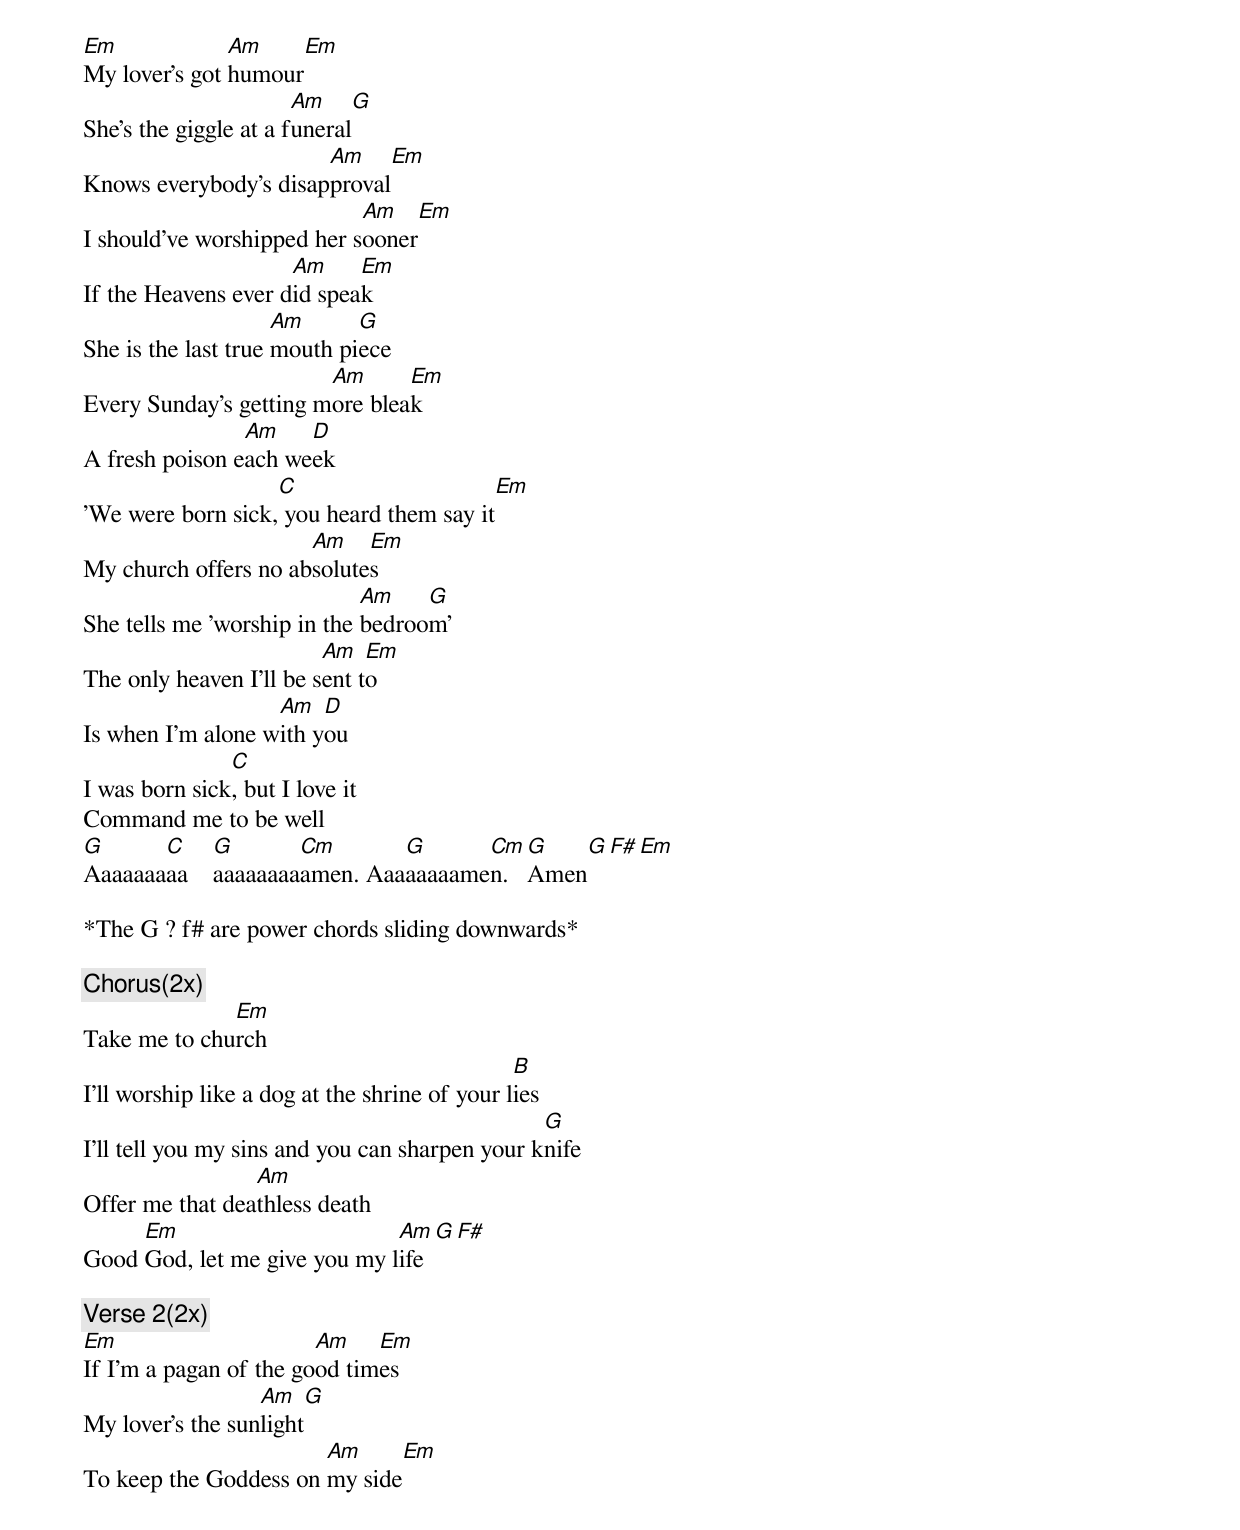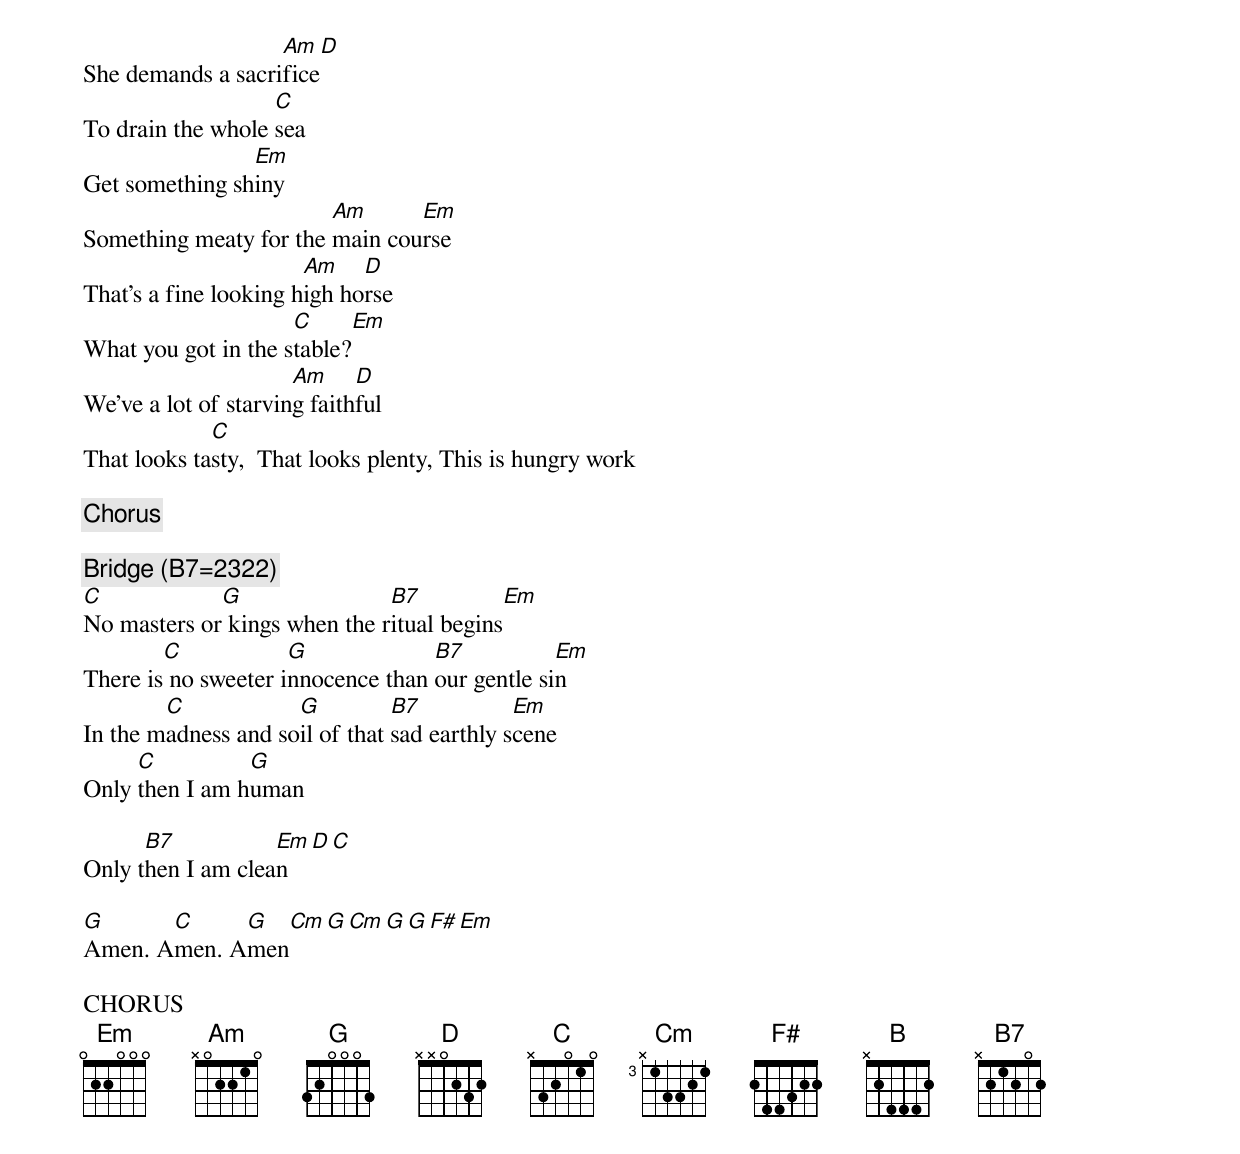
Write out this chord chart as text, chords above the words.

Em             Am    Em
My lover's got humour
                       Am     G
She's the giggle at a funeral
                       Am     Em
Knows everybody's disapproval
                            Am    Em
I should've worshipped her sooner
                     Am     Em
If the Heavens ever did speak
                     Am      G
She is the last true mouth piece
                        Am      Em
Every Sunday's getting more bleak
                Am    D
A fresh poison each week
                   C                      Em
'We were born sick, you heard them say it
                      Am    Em
My church offers no absolutes
                             Am    G
She tells me 'worship in the bedroom'
                         Am   Em
The only heaven I'll be sent to
                   Am   D
Is when I'm alone with you
               C
I was born sick, but I love it
Command me to be well
G      C     G       Cm       G      Cm G   G F# Em
Aaaaaaaaa    aaaaaaaaamen. Aaaaaaaamen. Amen

*The G ? f# are power chords sliding downwards*

[Chorus](2x)
              Em
Take me to church
                                               B
I'll worship like a dog at the shrine of your lies
                                                G
I'll tell you my sins and you can sharpen your knife
                 Am
Offer me that deathless death
     Em                       Am G F#
Good God, let me give you my life

[Verse 2](2x)
Em                      Am    Em
If I'm a pagan of the good times
                  Am       G
My lover's the sunlight
                       Am     Em
To keep the Goddess on my side
                   Am    D
She demands a sacrifice
                   C
To drain the whole sea
                Em
Get something shiny
                        Am      Em
Something meaty for the main course
                       Am    D
That's a fine looking high horse
                     C     Em
What you got in the stable?
                      Am     D
We've a lot of starving faithful
             C
That looks tasty,  That looks plenty, This is hungry work

[Chorus]

[Bridge] (B7=2322)
C            G                B7           Em
No masters or kings when the ritual begins
        C            G             B7           Em
There is no sweeter innocence than our gentle sin
        C            G          B7           Em
In the madness and soil of that sad earthly scene
     C          G
Only then I am human

      B7           Em     D     C
Only then I am clean

G      C     G       Cm       G      Cm G   G F# Em
Amen. Amen. Amen

CHORUS
